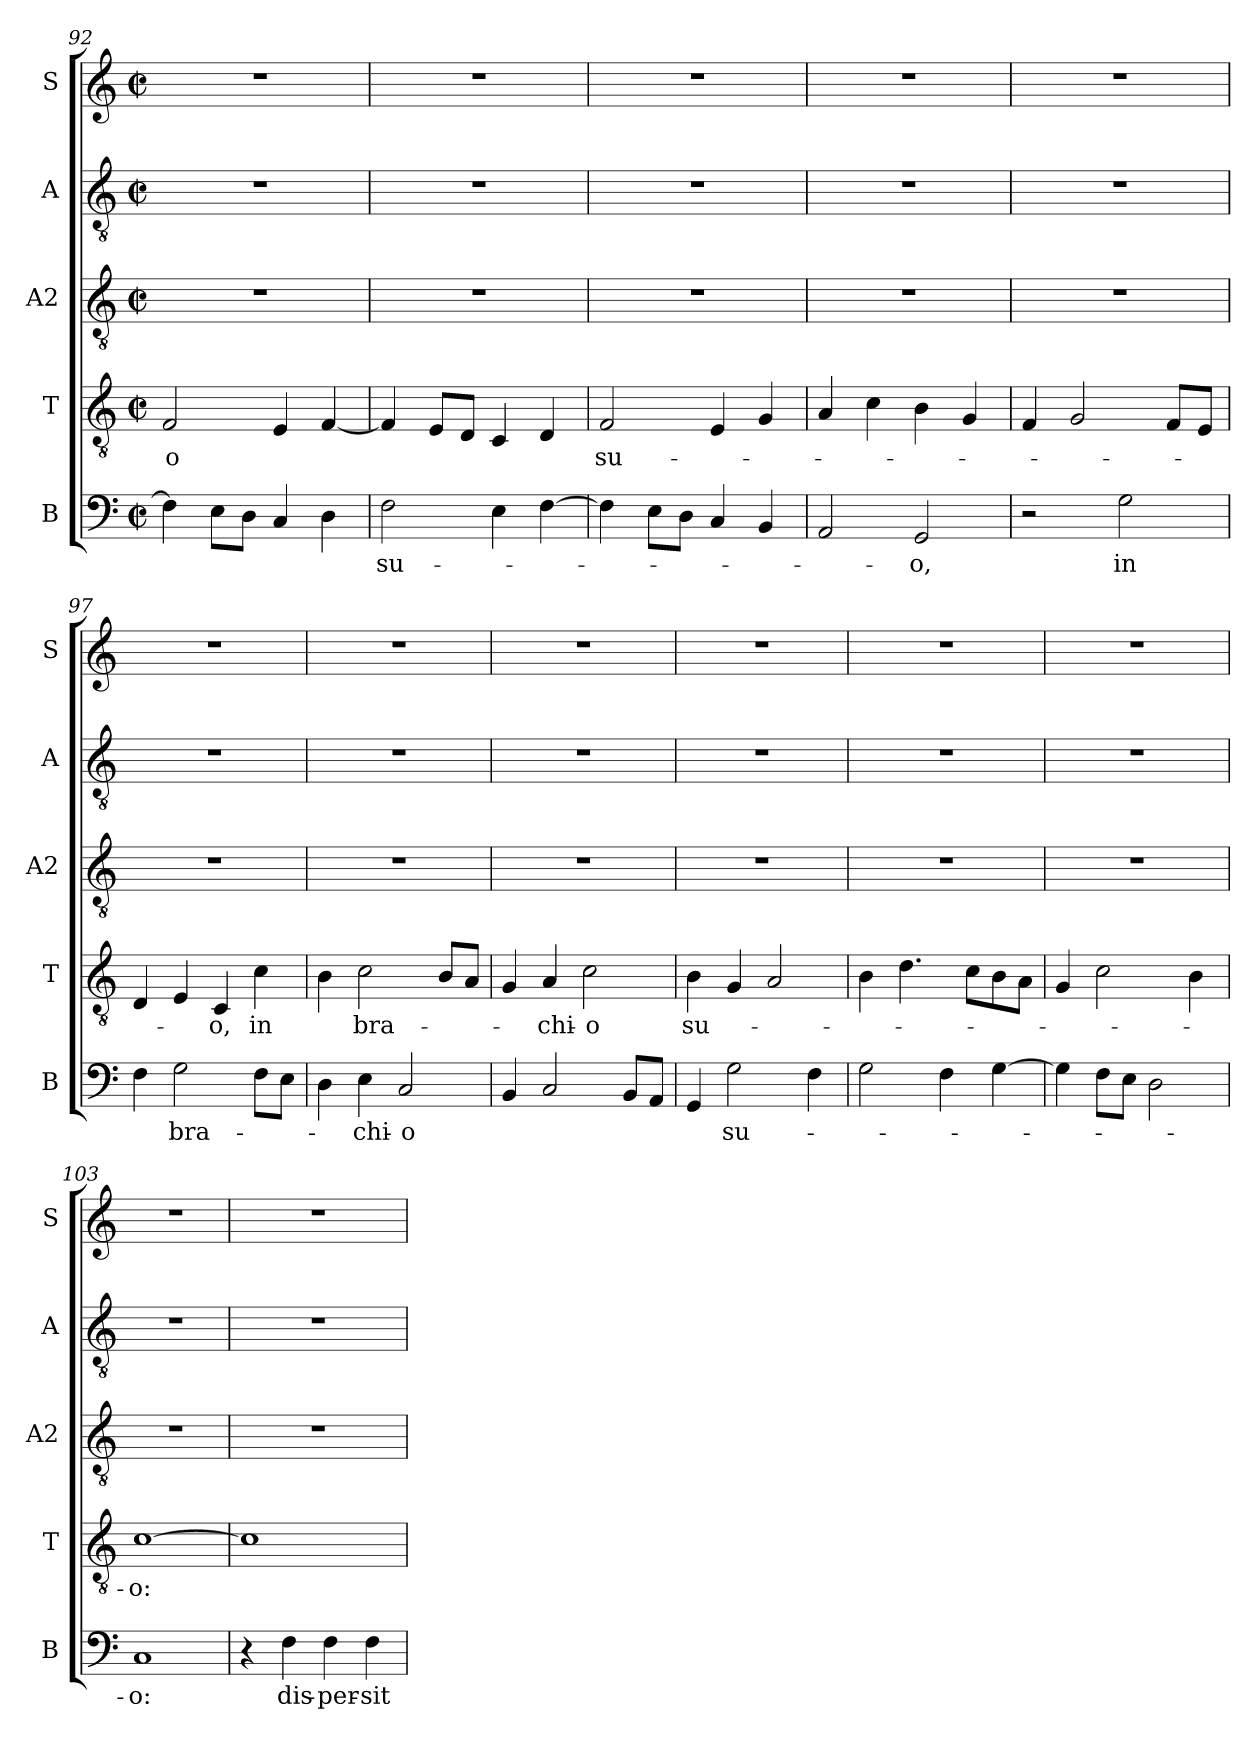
**kern	**text	**kern	**text	**kern	**kern	**kern
*part5	*part5	*part4	*part4	*part3	*part2	*part1
*staff5	*staff5	*staff4	*staff4	*staff3	*staff2	*staff1
*I"B	*	*I"T	*	*I"A2	*I"A	*I"S
*I'B	*	*I'T	*	*I'A2	*I'A	*I'S
*clefF4	*	*clefGv2	*	*clefGv2	*clefGv2	*clefG2
*k[]	*	*k[]	*	*k[]	*k[]	*k[]
*M2/2	*	*M2/2	*	*M2/2	*M2/2	*M2/2
*met(c|)	*	*met(c|)	*	*met(c|)	*met(c|)	*met(c|)
=92	=92	=92	=92	=92	=92	=92
!	!	!	!LO:LY:b	!	!	!
4F\]	.	2F/	-o	1r	1r	1r
8E\L	.	.	.	.	.	.
8D\J	.	.	.	.	.	.
4C/	.	4E/	.	.	.	.
4D\	.	[4F/	.	.	.	.
=93	=93	=93	=93	=93	=93	=93
!	!LO:LY:b	!	!	!	!	!
2F\	su-	4F/]	.	1r	1r	1r
.	.	8E/L	.	.	.	.
.	.	8D/J	.	.	.	.
4E\	.	4C/	.	.	.	.
[4F\	.	4D/	.	.	.	.
=94	=94	=94	=94	=94	=94	=94
!	!	!	!LO:LY:b	!	!	!
4F\]	.	2F/	su-	1r	1r	1r
8E\L	.	.	.	.	.	.
8D\J	.	.	.	.	.	.
4C/	.	4E/	.	.	.	.
4BB/	.	4G/	.	.	.	.
=95	=95	=95	=95	=95	=95	=95
2AA/	.	4A/	.	1r	1r	1r
.	.	4c\	.	.	.	.
!	!LO:LY:b	!	!	!	!	!
2GG/	-o,	4B\	.	.	.	.
.	.	4G/	.	.	.	.
=96	=96	=96	=96	=96	=96	=96
2r	.	4F/	.	1r	1r	1r
.	.	2G/	.	.	.	.
!	!LO:LY:b	!	!	!	!	!
2G\	in	.	.	.	.	.
.	.	8F/L	.	.	.	.
.	.	8E/J	.	.	.	.
!!LO:LB:g=z
=97	=97	=97	=97	=97	=97	=97
4F\	.	4D/	.	1r	1r	1r
!	!LO:LY:b	!	!	!	!	!
2G\	bra-	4E/	.	.	.	.
!	!	!	!LO:LY:b	!	!	!
.	.	4C/	-o,	.	.	.
!	!	!	!LO:LY:b	!	!	!
8F\L	.	4c\	in	.	.	.
8E\J	.	.	.	.	.	.
=98	=98	=98	=98	=98	=98	=98
4D\	.	4B\	.	1r	1r	1r
!	!LO:LY:b	!	!LO:LY:b	!	!	!
4E\	-chi-	2c\	bra-	.	.	.
!	!LO:LY:b	!	!	!	!	!
2C/	-o	.	.	.	.	.
.	.	8B/L	.	.	.	.
.	.	8A/J	.	.	.	.
=99	=99	=99	=99	=99	=99	=99
4BB/	.	4G/	.	1r	1r	1r
!	!	!	!LO:LY:b	!	!	!
2C/	.	4A/	-chi-	.	.	.
!	!	!	!LO:LY:b	!	!	!
.	.	2c\	-o	.	.	.
8BB/L	.	.	.	.	.	.
8AA/J	.	.	.	.	.	.
=100	=100	=100	=100	=100	=100	=100
!	!	!	!LO:LY:b	!	!	!
4GG/	.	4B\	su-	1r	1r	1r
!	!LO:LY:b	!	!	!	!	!
2G\	su-	4G/	.	.	.	.
.	.	2A/	.	.	.	.
4F\	.	.	.	.	.	.
=101	=101	=101	=101	=101	=101	=101
2G\	.	4B\	.	1r	1r	1r
.	.	4.d\	.	.	.	.
4F\	.	.	.	.	.	.
.	.	8c\L	.	.	.	.
[4G\	.	8B\	.	.	.	.
.	.	8A\J	.	.	.	.
=102	=102	=102	=102	=102	=102	=102
4G\]	.	4G/	.	1r	1r	1r
8F\L	.	2c\	.	.	.	.
8E\J	.	.	.	.	.	.
2D\	.	.	.	.	.	.
.	.	4B\	.	.	.	.
=103	=103	=103	=103	=103	=103	=103
!	!LO:LY:b	!	!LO:LY:b	!	!	!
1C	-o:	[1c	-o:	1r	1r	1r
!!LO:LB:g=z
=104	=104	=104	=104	=104	=104	=104
4r	.	1c]	.	1r	1r	1r
!	!LO:LY:b	!	!	!	!	!
4F\	dis-	.	.	.	.	.
!	!LO:LY:b	!	!	!	!	!
4F\	-per-	.	.	.	.	.
!	!LO:LY:b	!	!	!	!	!
4F\	-sit	.	.	.	.	.
=	=	=	=	=	=	=
*-	*-	*-	*-	*-	*-	*-
